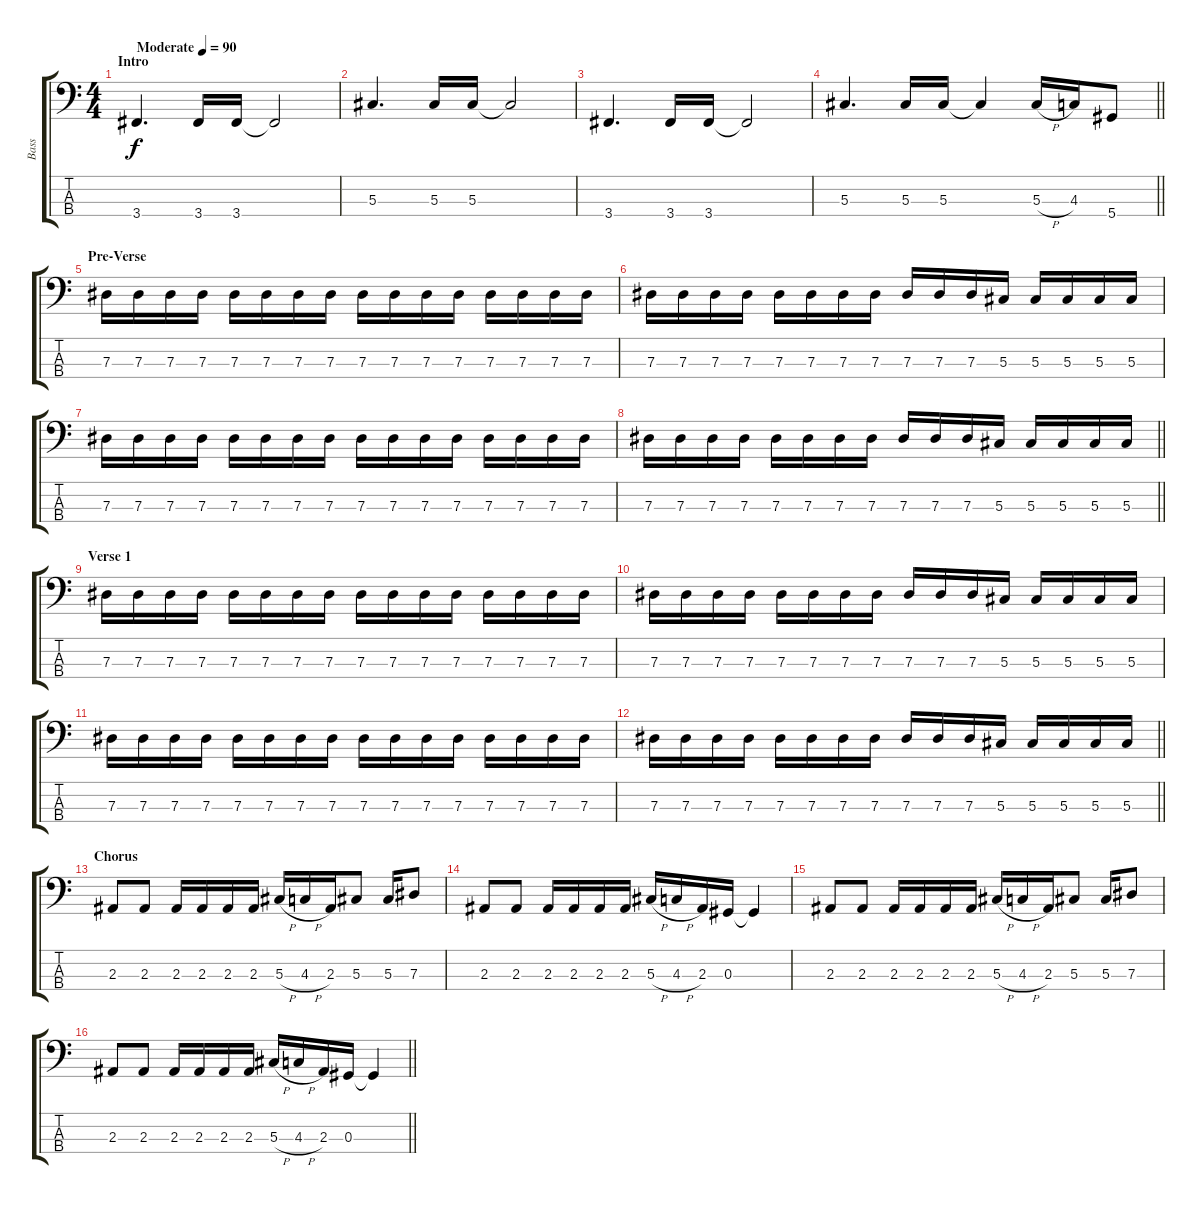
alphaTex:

\track ("Bass" "Bass") {instrument electricbassfinger}
\staff {score tabs}
\tuning (Gb2 Db2 Ab1 Eb1) {hide}
\ts (4 4)
\section ("" "Intro")
\tempo (90 "Moderate")
\clef f4
\ks c
3.4.4{d dy f instrument electricbassfinger} 3.4.16 3.4.16 3.4{t}.2 |
5.3.4{d} 5.3.16 5.3.16 5.3{t}.2 |
3.4.4{d} 3.4.16 3.4.16 3.4{t}.2 |
\barLineRight lightlight
5.3.4{d} 5.3.16 5.3.16 5.3{t}.4 5.3{h}.16 4.3.16 5.4.8 |
\section ("" "Pre-Verse")
7.3.16 7.3.16 7.3.16 7.3.16 7.3.16 7.3.16 7.3.16 7.3.16 7.3.16 7.3.16 7.3.16 7.3.16 7.3.16 7.3.16 7.3.16 7.3.16 |
7.3.16 7.3.16 7.3.16 7.3.16 7.3.16 7.3.16 7.3.16 7.3.16 7.3.16 7.3.16 7.3.16 5.3.16 5.3.16 5.3.16 5.3.16 5.3.16 |
7.3.16 7.3.16 7.3.16 7.3.16 7.3.16 7.3.16 7.3.16 7.3.16 7.3.16 7.3.16 7.3.16 7.3.16 7.3.16 7.3.16 7.3.16 7.3.16 |
\barLineRight lightlight
7.3.16 7.3.16 7.3.16 7.3.16 7.3.16 7.3.16 7.3.16 7.3.16 7.3.16 7.3.16 7.3.16 5.3.16 5.3.16 5.3.16 5.3.16 5.3.16 |
\section ("" "Verse 1")
7.3.16 7.3.16 7.3.16 7.3.16 7.3.16 7.3.16 7.3.16 7.3.16 7.3.16 7.3.16 7.3.16 7.3.16 7.3.16 7.3.16 7.3.16 7.3.16 |
7.3.16 7.3.16 7.3.16 7.3.16 7.3.16 7.3.16 7.3.16 7.3.16 7.3.16 7.3.16 7.3.16 5.3.16 5.3.16 5.3.16 5.3.16 5.3.16 |
7.3.16 7.3.16 7.3.16 7.3.16 7.3.16 7.3.16 7.3.16 7.3.16 7.3.16 7.3.16 7.3.16 7.3.16 7.3.16 7.3.16 7.3.16 7.3.16 |
\barLineRight lightlight
7.3.16 7.3.16 7.3.16 7.3.16 7.3.16 7.3.16 7.3.16 7.3.16 7.3.16 7.3.16 7.3.16 5.3.16 5.3.16 5.3.16 5.3.16 5.3.16 |
\section ("" "Chorus")
2.3.8 2.3.8 2.3.16 2.3.16 2.3.16 2.3.16 5.3{h}.16 4.3{h}.16 2.3.16 5.3.8 5.3.16 7.3.8 |
2.3.8 2.3.8 2.3.16 2.3.16 2.3.16 2.3.16 5.3{h}.16 4.3{h}.16 2.3.16 0.3.16 0.3{t}.4 |
2.3.8 2.3.8 2.3.16 2.3.16 2.3.16 2.3.16 5.3{h}.16 4.3{h}.16 2.3.16 5.3.8 5.3.16 7.3.8 |
\barLineRight lightlight
2.3.8 2.3.8 2.3.16 2.3.16 2.3.16 2.3.16 5.3{h}.16 4.3{h}.16 2.3.16 0.3.16 0.3{t}.4
